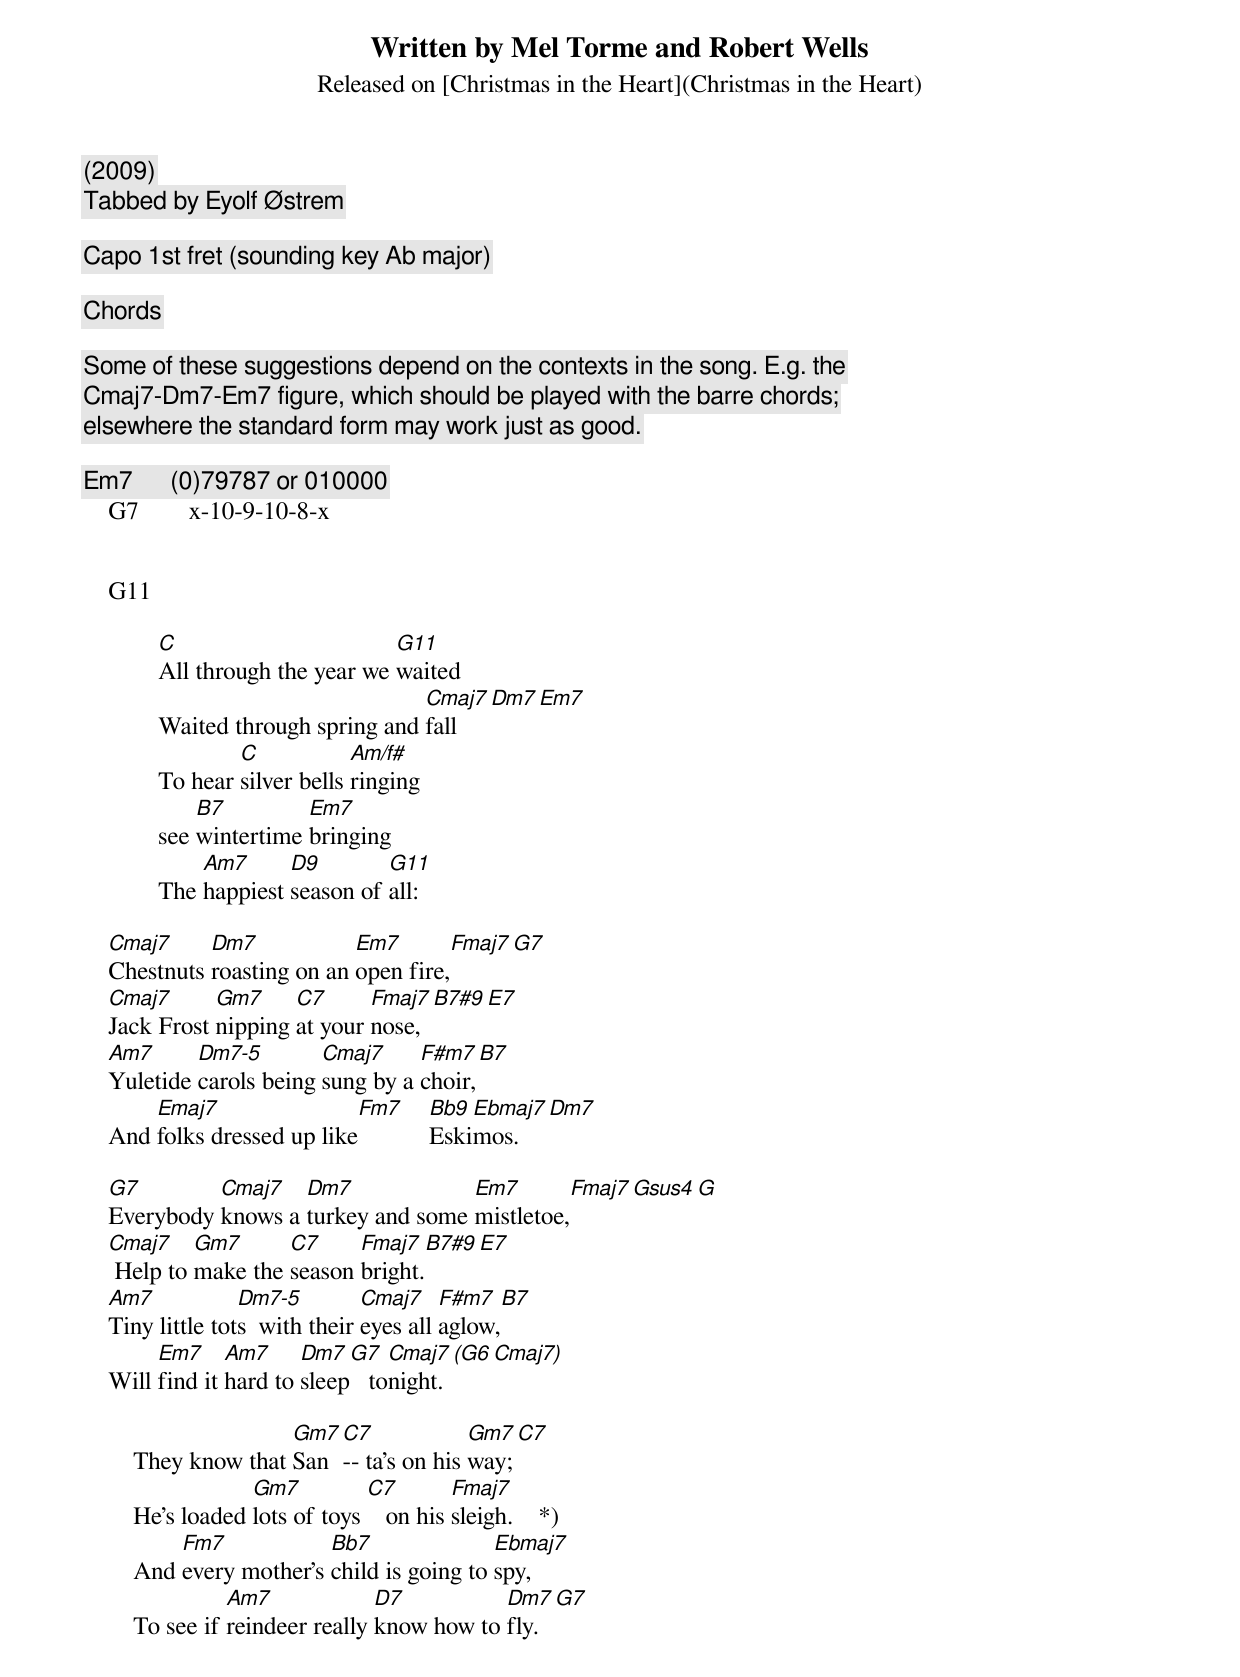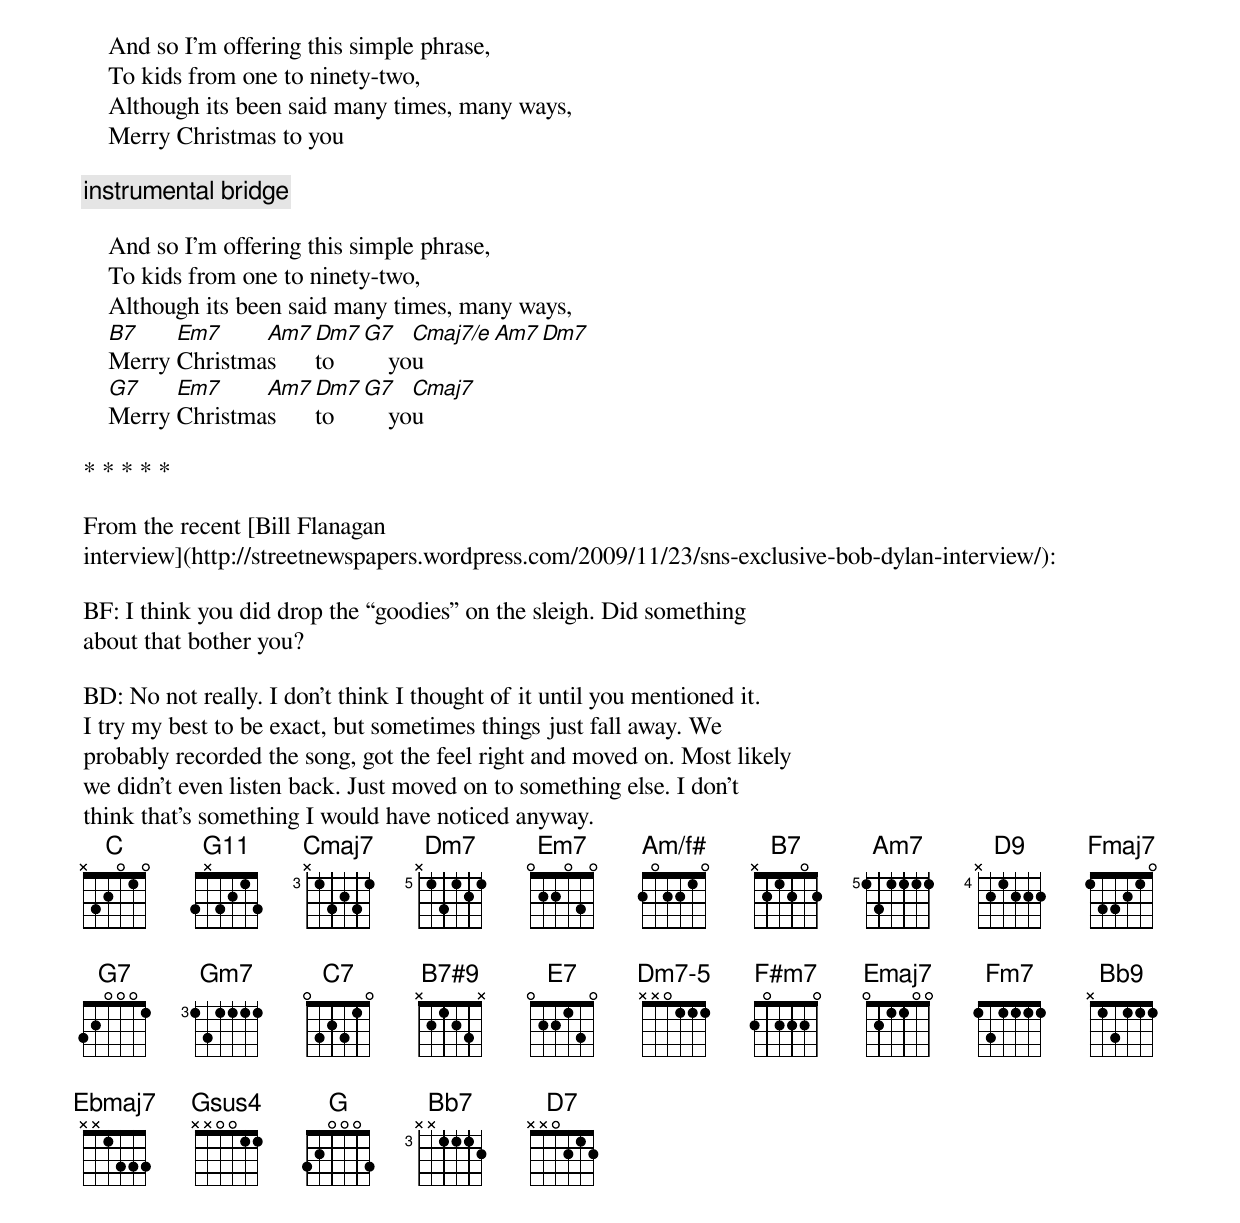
Written by Mel Torme and Robert Wells
Released on [Christmas in the Heart](Christmas in the Heart)
(2009)
Tabbed by Eyolf Østrem

Capo 1st fret (sounding key Ab major)

Chords

Some of these suggestions depend on the contexts in the song. E.g. the
Cmaj7-Dm7-Em7 figure, which should be played with the barre chords;
elsewhere the standard form may work just as good.

    Am/f#     202210
    Am7       575555 or x02010
    B7#9      x2123x
    Bb9       x13111 or x10111
    Cmaj7     x35453
    D9        x54555
    Dm7       x57565 or xx0211
    Dm7-5     xx0111 or x5656x
    Ebmaj7    xx1333
    Em7      (0)79787 or 010000
    Emaj7     021100 or 022444
    Fmaj7     133210 or x8-10-9-10-8
    G11       3x3213 or 3x321x
    G6        35x453
    G7        x-10-9-10-8-x


    G11

            C                       G11
            All through the year we waited
                                      Cmaj7 Dm7 Em7
            Waited through spring and fall
                    C            Am/f#
            To hear silver bells ringing
                B7         Em7
            see wintertime bringing
                Am7      D9        G11
            The happiest season of all:

    Cmaj7     Dm7            Em7       Fmaj7 G7
    Chestnuts roasting on an open fire,
    Cmaj7      Gm7     C7      Fmaj7   B7#9 E7
    Jack Frost nipping at your nose,
    Am7      Dm7-5        Cmaj7     F#m7   B7
    Yuletide carols being sung by a choir,
        Emaj7                Fm7 Bb9 Ebmaj7   Dm7
    And folks dressed up like    Eskimos.

    G7        Cmaj7   Dm7             Em7       Fmaj7 Gsus4 G
    Everybody knows a turkey and some mistletoe,
    Cmaj7    Gm7      C7     Fmaj7   B7#9 E7
     Help to make the season bright.
    Am7            Dm7-5         Cmaj7    F#m7   B7
    Tiny little tots  with their eyes all aglow,
         Em7     Am7     Dm7  G7   Cmaj7    (G6 Cmaj7)
    Will find it hard to sleep   tonight.

                       Gm7 C7             Gm7    C7
        They know that San -- ta's on his way;
                    Gm7          C7        Fmaj7
        He's loaded lots of toys    on his sleigh.    *)
            Fm7            Bb7               Ebmaj7
        And every mother's child is going to spy,
                  Am7             D7          Dm7   G7
        To see if reindeer really know how to fly.

    And so I'm offering this simple phrase,
    To kids from one to ninety-two,
    Although its been said many times, many ways,
    Merry Christmas to you

        [instrumental bridge]

    And so I'm offering this simple phrase,
    To kids from one to ninety-two,
    Although its been said many times, many ways,
    B7    Em7     Am7 Dm7 G7    Cmaj7/e  Am7 Dm7
    Merry Christmas   to      you
    G7    Em7     Am7 Dm7 G7    Cmaj7
    Merry Christmas   to      you

* * * * *

From the recent [Bill Flanagan
interview](http://streetnewspapers.wordpress.com/2009/11/23/sns-exclusive-bob-dylan-interview/):

BF: I think you did drop the “goodies” on the sleigh. Did something
about that bother you?

BD: No not really. I don't think I thought of it until you mentioned it.
I try my best to be exact, but sometimes things just fall away. We
probably recorded the song, got the feel right and moved on. Most likely
we didn't even listen back. Just moved on to something else. I don't
think that's something I would have noticed anyway.
